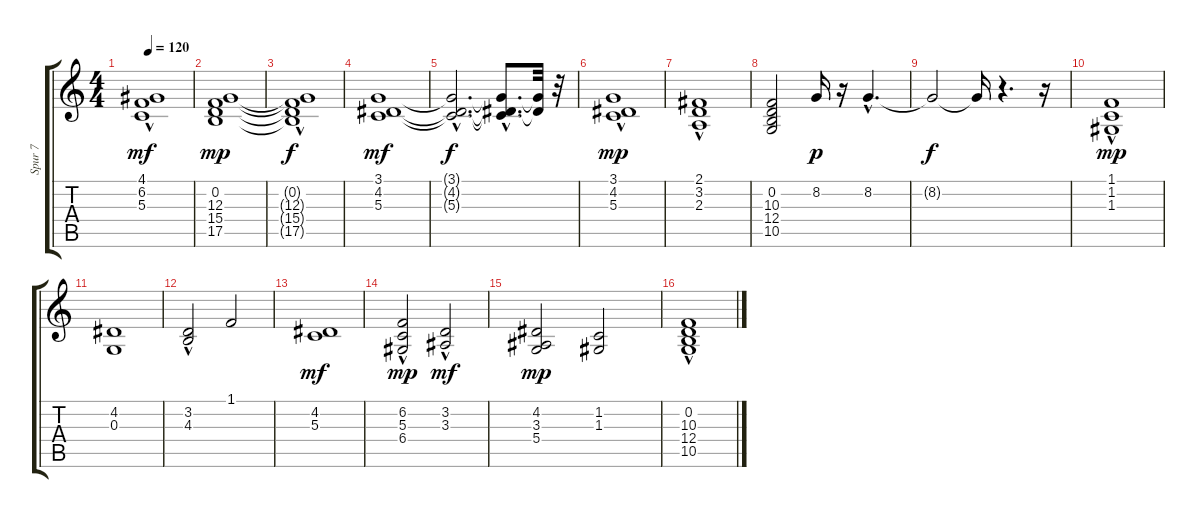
\track ("Spur 7" "Spur 7") {instrument stringensemble1}
\staff {score tabs}
\tuning (E4 B3 G3 D3 A2 E2) {hide}
\ts (4 4)
\tempo 120
\clef g2
\ks c
(4.1 6.2{hac} 5.3{hac}).1{dy mf} |
(0.2 12.3 15.4 17.5).1{dy mp} |
(0.2{t} 12.3{hac t} 15.4{hac t} 17.5{hac t}).1{dy f} |
(3.1 4.2 5.3).1{dy mf} |
(3.1{hac t} 4.2{hac t} 5.3{hac t}).2{d dy f} (3.1{hac t} 4.2{hac t} 5.3{hac t}).8{d} (3.1{t} 4.2{t}).32 r.32 |
(3.1{hac} 4.2{hac} 5.3).1{dy mp} |
(2.1 3.2{hac} 2.3{hac}).1 |
(0.2 10.3 12.4 10.5).2 8.2.16{dy p} r.16 8.2{hac}.4{d} |
8.2{t}.2{dy f} 8.2{t}.16 r.4{d} r.16 |
(1.1{hac} 1.2 1.3{hac}).1{dy mp} |
(4.2 0.3).1 |
(3.2{hac} 4.3{hac}).2 1.1.2 |
(4.2 5.3).1{dy mf} |
(6.2{hac} 5.3 6.4{hac}).2{dy mp} (3.2 3.3{hac}).2{dy mf} |
(4.2 3.3 5.4).2{dy mp} (1.2 1.3).2 |
(0.2{hac} 10.3 12.4{hac} 10.5).1
